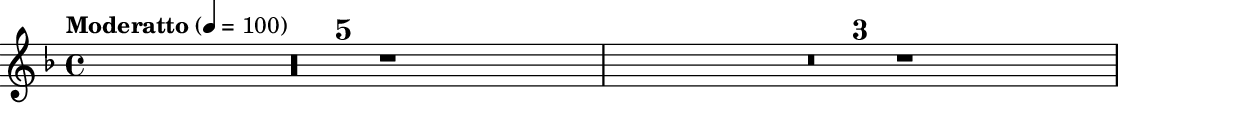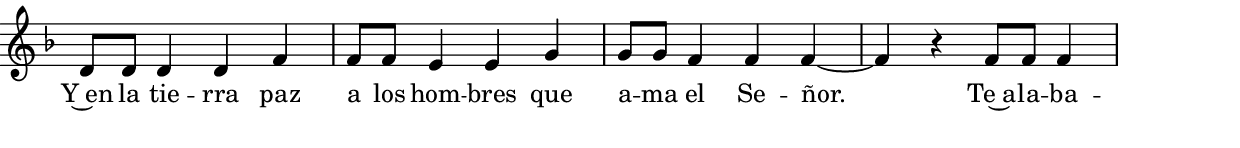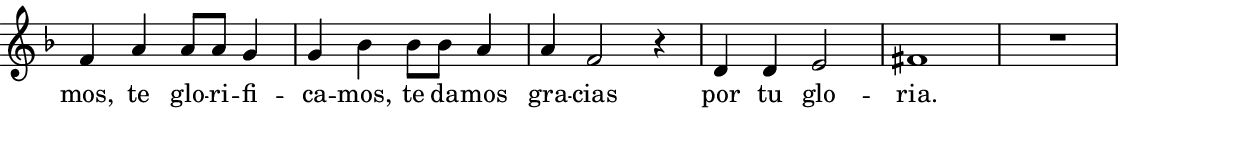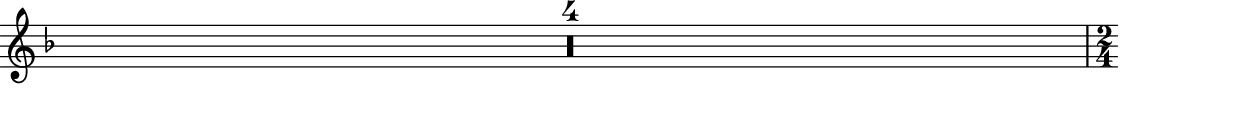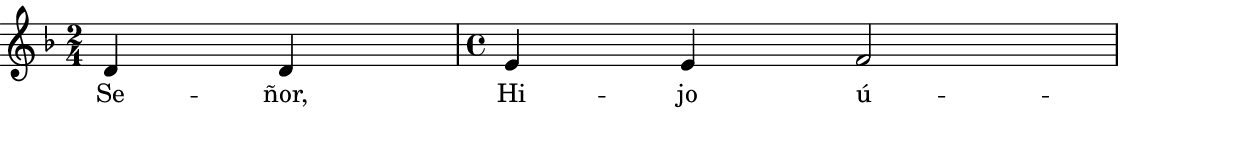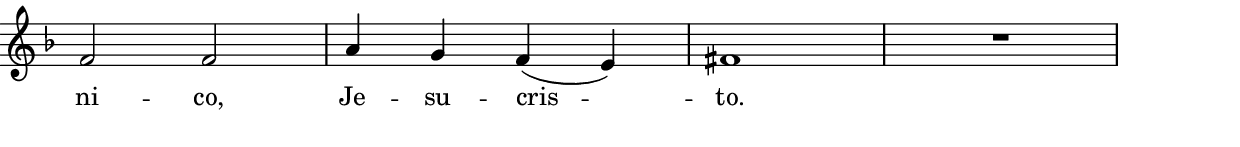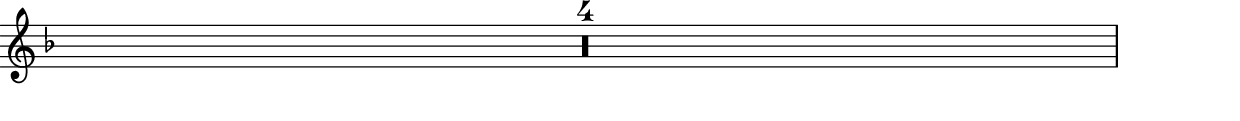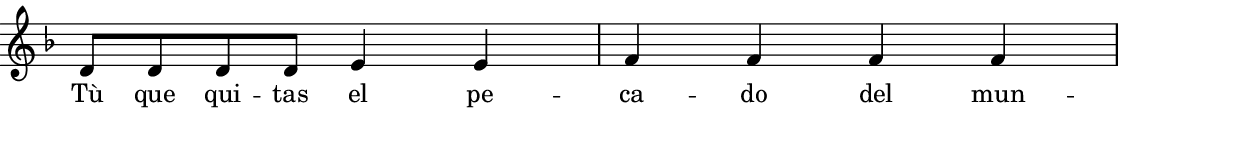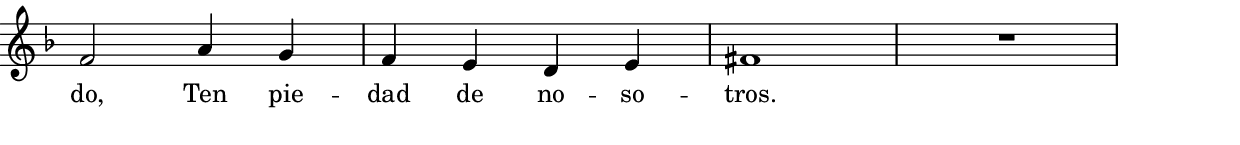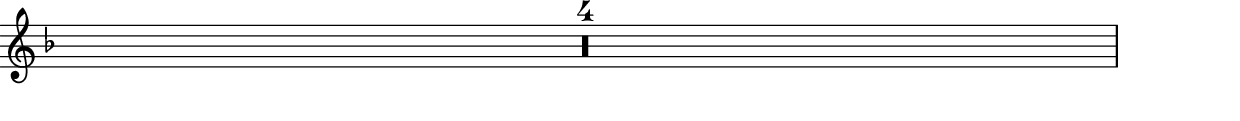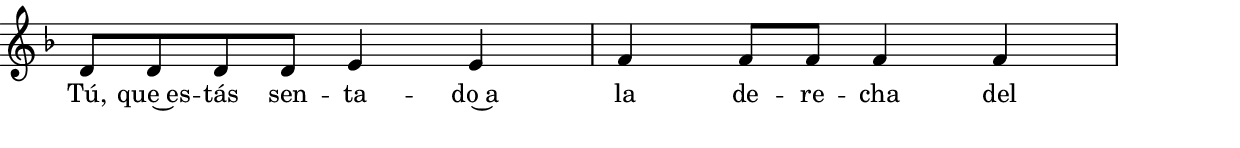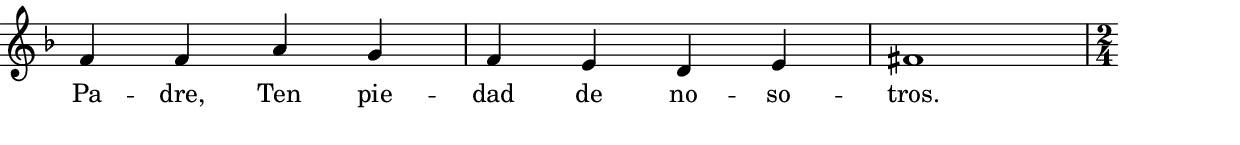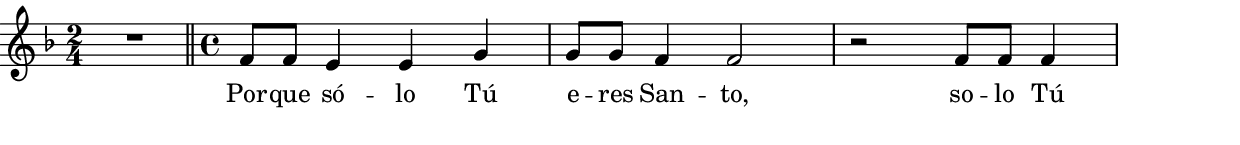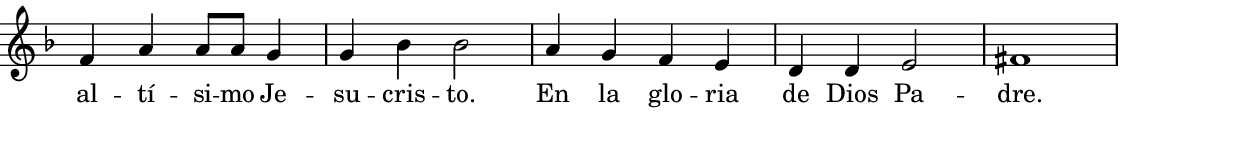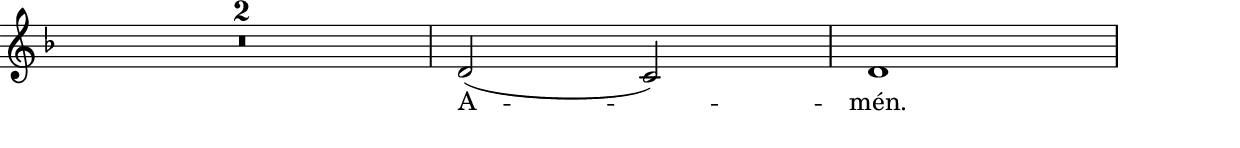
%% Generated by lilypond-book
%% Options: [indent=0\mm,line-width=550\pt]
\include "lilypond-book-preamble.ly"


% ****************************************************************
% Start cut-&-pastable-section
% ****************************************************************

#(ly:set-option 'eps-box-padding 3.000000)



\paper {
  indent = 0\mm
  line-width = 550\pt
  % offset the left padding, also add 1mm as lilypond creates cropped
  % images with a little space on the right
  line-width = #(- line-width (* mm  3.000000) (* mm 1))
}

\layout {
  
}





% ****************************************************************
% ly snippet:
% ****************************************************************
\sourcefileline 267
% ****************************************************************
%   Gloria a Dios en lo alto del cielo - Renaissance way melody
%   Music and accompaniment by serachsam
% ****************************************************************
\language "espanol"
\version "2.23.2"

% --- Global parameters
particle = 1
jump = \break

% --- Includes
\include "global.ily"
\include "alto.ily"

% --- Global size
% #(set-global-staff-size 20)

% --- Header
\markup { \fill-line { \center-column { \fontsize #5 \smallCaps "Gloria a Dios en lo alto del cielo" \fontsize #2 "Misa Cristo Rey" "Gloria in excelsis Deo" } } }
\markup { \fill-line { \fontsize #2 "Contralto" \right-column { \fontsize #2 "Linda Martínez" } } }
\markup { \fill-line { " " \right-column { \fontsize #2 "Samuel Gutiérrez" } } }
\header {
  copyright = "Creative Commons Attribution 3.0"
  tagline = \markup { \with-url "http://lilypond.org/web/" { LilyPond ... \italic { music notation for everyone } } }
  breakbefore = ##t
}

% --- Music

% --- Harmonie

\score {
  <<
    \new Voice = "alto" <<
      \set Staff.midiInstrument = #"choir aahs"
      \set Staff.midiMaximumVolume = #1.5
      \global \alto_music
    >>
    \new Lyrics = "alto"
    \context Lyrics = "alto" \lyricsto "alto" \alto_lyrics
  >>
  \midi { }
  \layout { }
}

% --- Paper
\paper{
  #(set-default-paper-size "letter")
  page-breaking = #ly:page-turn-breaking
}




% ****************************************************************
% end ly snippet
% ****************************************************************
